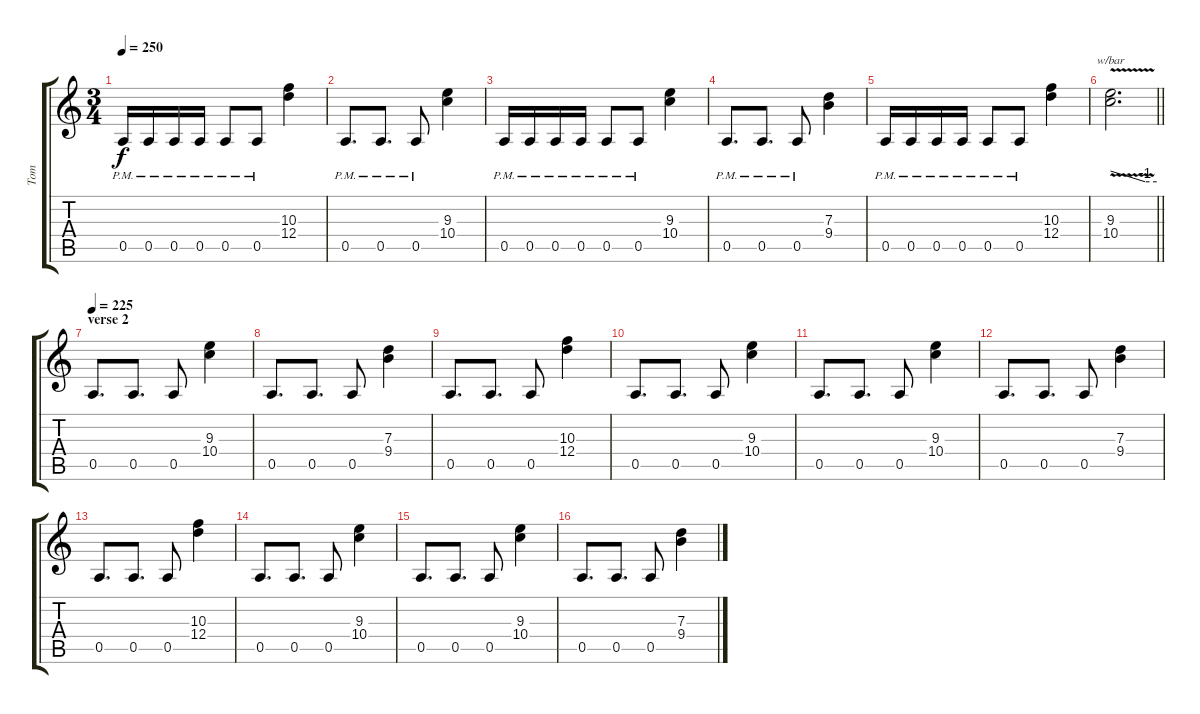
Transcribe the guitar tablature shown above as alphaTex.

\track ("Tom" "Tom") {instrument distortionguitar}
\staff {score tabs}
\tuning (E4 B3 G3 D3 A2 E2) {hide}
\ts (3 4)
\tempo 250
\clef g2
\ks c
0.5{pm}.16{dy f} 0.5{pm}.16 0.5{pm}.16 0.5{pm}.16 0.5{pm}.8 0.5{pm}.8 (10.3 12.4).4 |
0.5{pm}.8{d} 0.5{pm}.8{d} 0.5{pm}.8 (9.3 10.4).4 |
0.5{pm}.16 0.5{pm}.16 0.5{pm}.16 0.5{pm}.16 0.5{pm}.8 0.5{pm}.8 (9.3 10.4).4 |
0.5{pm}.8{d} 0.5{pm}.8{d} 0.5{pm}.8 (7.3 9.4).4 |
0.5{pm}.16 0.5{pm}.16 0.5{pm}.16 0.5{pm}.16 0.5{pm}.8 0.5{pm}.8 (10.3 12.4).4 |
\barLineRight lightlight
(9.3 10.4{v}).2{d tbe (custom default 0 0 45 -4 60 -4)} |
\section ("" "verse 2")
\tempo 225
0.5.8{d} 0.5.8{d} 0.5.8 (9.3 10.4).4 |
0.5.8{d} 0.5.8{d} 0.5.8 (7.3 9.4).4 |
0.5.8{d} 0.5.8{d} 0.5.8 (10.3 12.4).4 |
0.5.8{d} 0.5.8{d} 0.5.8 (9.3 10.4).4 |
0.5.8{d} 0.5.8{d} 0.5.8 (9.3 10.4).4 |
0.5.8{d} 0.5.8{d} 0.5.8 (7.3 9.4).4 |
0.5.8{d} 0.5.8{d} 0.5.8 (10.3 12.4).4 |
0.5.8{d} 0.5.8{d} 0.5.8 (9.3 10.4).4 |
0.5.8{d} 0.5.8{d} 0.5.8 (9.3 10.4).4 |
0.5.8{d} 0.5.8{d} 0.5.8 (7.3 9.4).4
